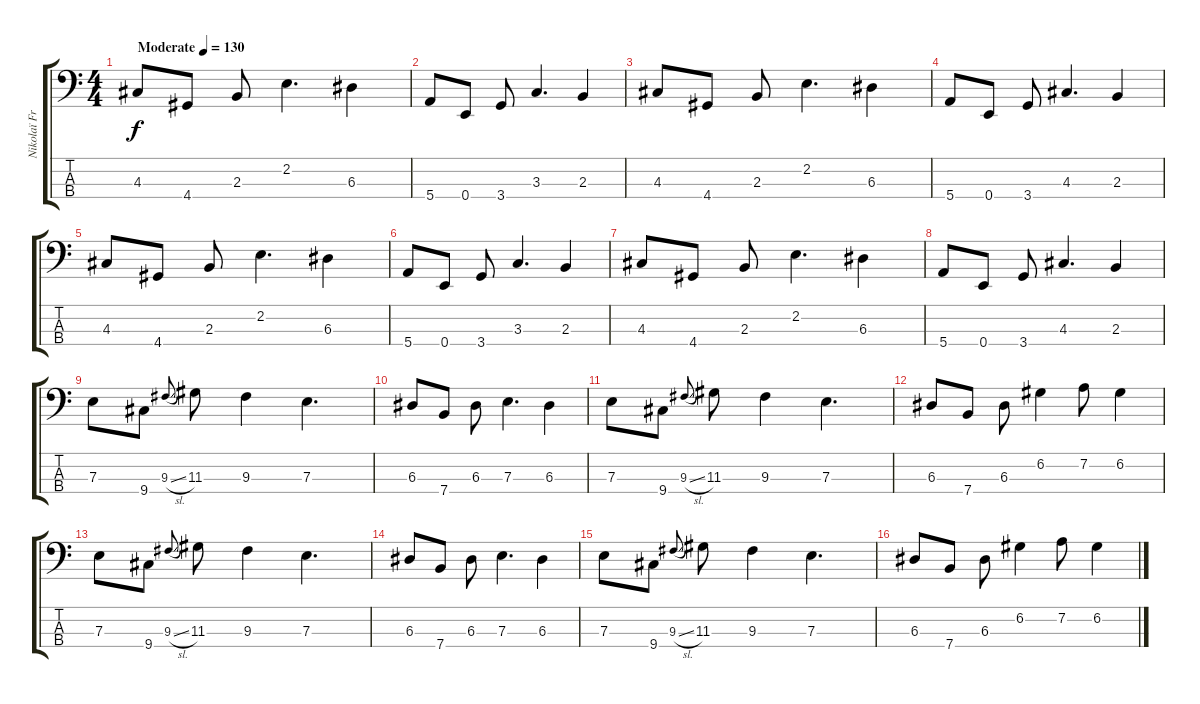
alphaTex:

\track ("Nikolaï Fraiture" "Nikolaï Fr") {instrument electricbassfinger}
\staff {score tabs}
\tuning (G2 D2 A1 E1) {hide}
\ts (4 4)
\tempo (130 "Moderate")
\clef f4
\ks c
4.3.8{dy f instrument electricbassfinger} 4.4.8 2.3.8 2.2.4{d} 6.3.4 |
5.4.8 0.4.8 3.4.8 3.3.4{d} 2.3.4 |
4.3.8 4.4.8 2.3.8 2.2.4{d} 6.3.4 |
5.4.8 0.4.8 3.4.8 4.3.4{d} 2.3.4 |
4.3.8 4.4.8 2.3.8 2.2.4{d} 6.3.4 |
5.4.8 0.4.8 3.4.8 3.3.4{d} 2.3.4 |
4.3.8 4.4.8 2.3.8 2.2.4{d} 6.3.4 |
5.4.8 0.4.8 3.4.8 4.3.4{d} 2.3.4 |
7.3.8 9.4.8 9.3{sl}.8{gr onbeat} 11.3.8 9.3.4 7.3.4{d} |
6.3.8 7.4.8 6.3.8 7.3.4{d} 6.3.4 |
7.3.8 9.4.8 9.3{sl}.8{gr onbeat} 11.3.8 9.3.4 7.3.4{d} |
6.3.8 7.4.8 6.3.8 6.2.4 7.2.8 6.2.4 |
7.3.8 9.4.8 9.3{sl}.8{gr onbeat} 11.3.8 9.3.4 7.3.4{d} |
6.3.8 7.4.8 6.3.8 7.3.4{d} 6.3.4 |
7.3.8 9.4.8 9.3{sl}.8{gr onbeat} 11.3.8 9.3.4 7.3.4{d} |
6.3.8 7.4.8 6.3.8 6.2.4 7.2.8 6.2.4
